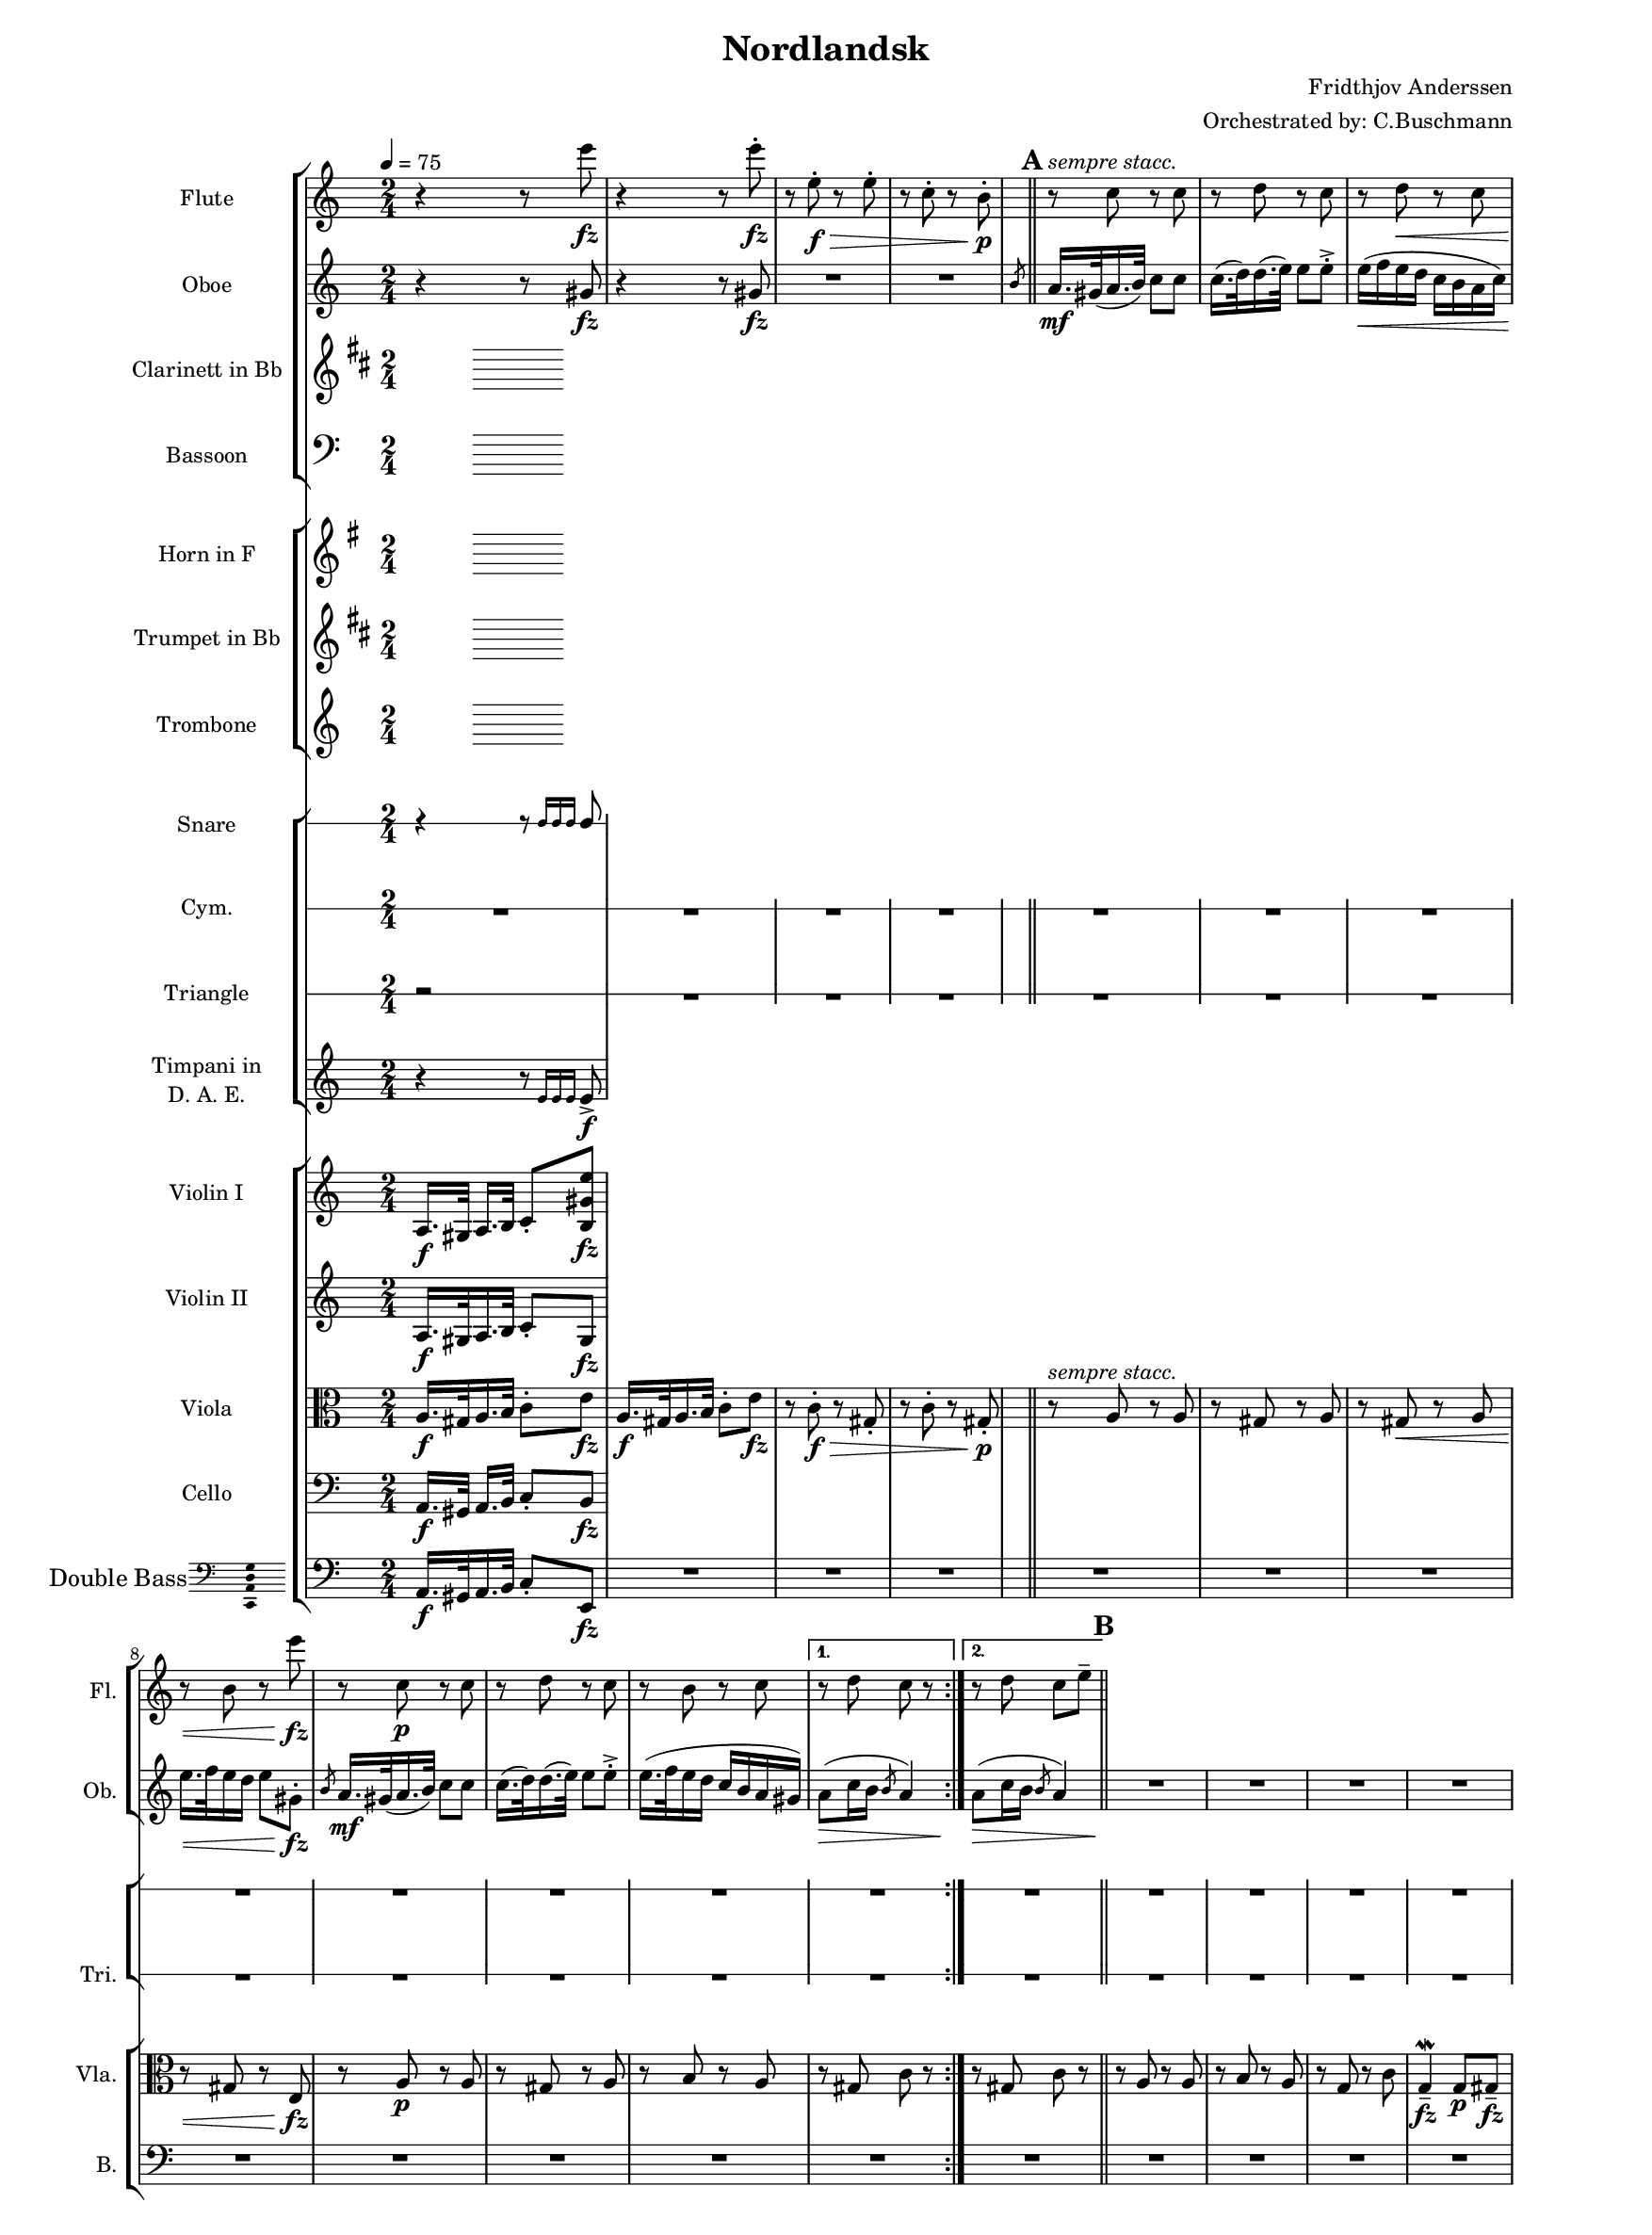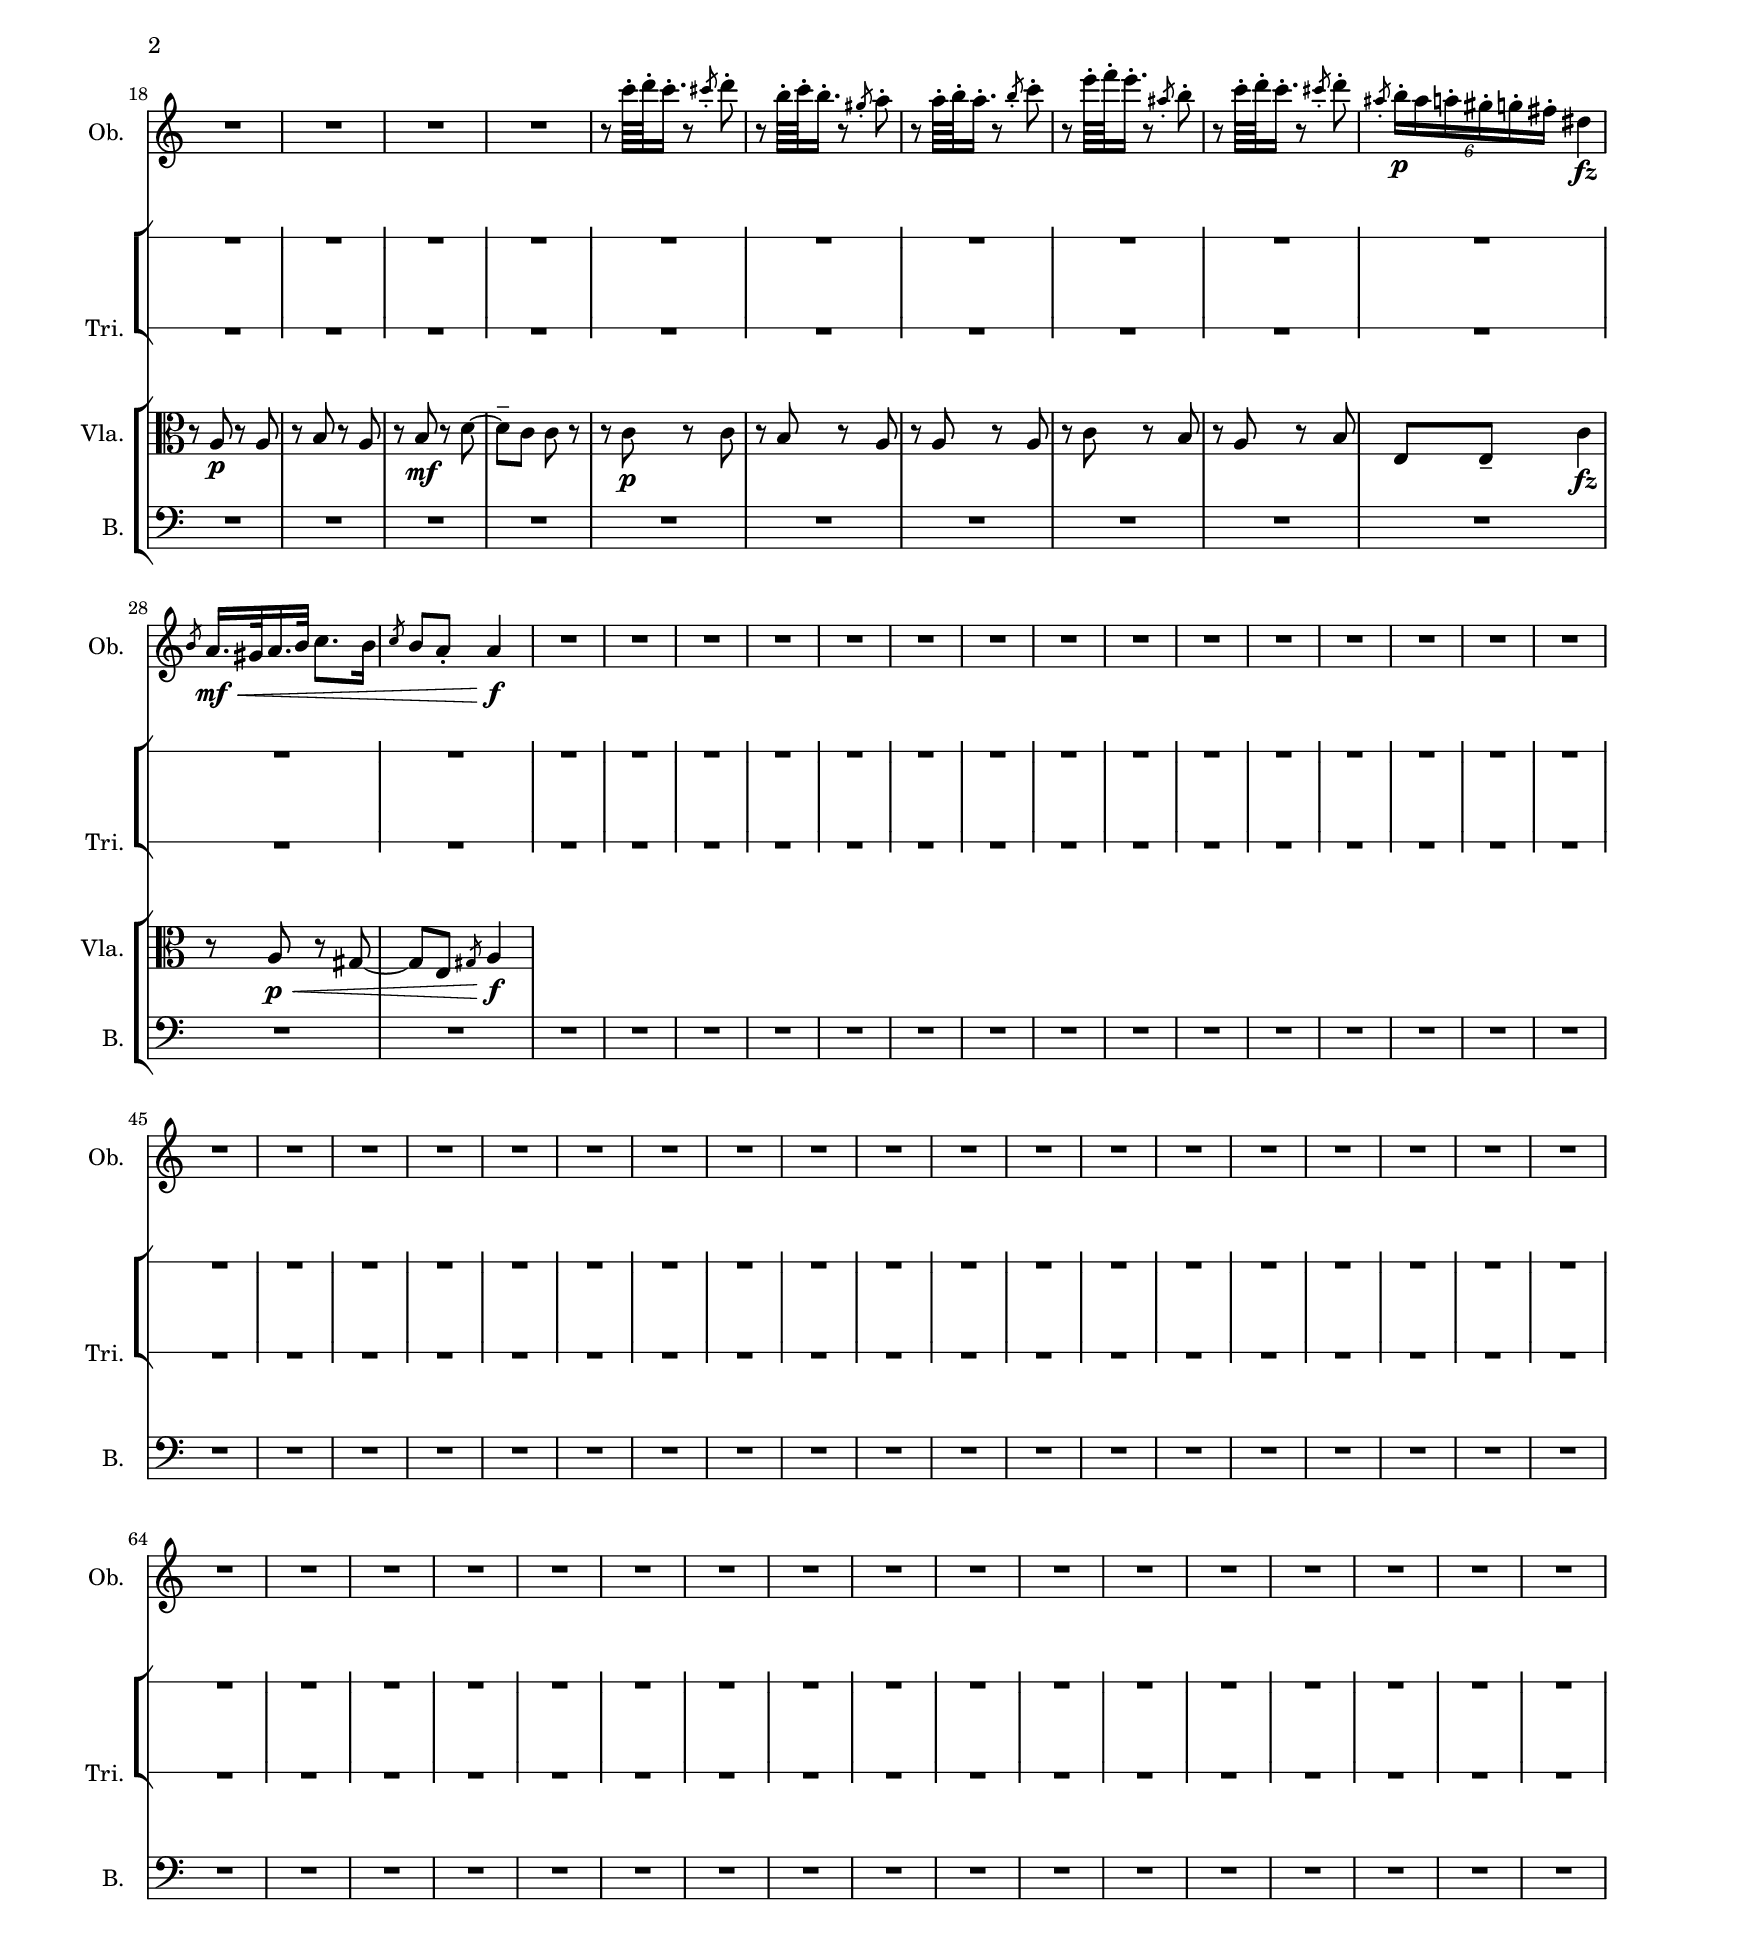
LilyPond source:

%% Nordlandsk Partitur
\version "2.19.36"

%% Nordlandsk
%% bratsj

bratsj = \relative c' {
  \clef C
  a16.\f gis32 a16. b32 c8-. e\fz | %1
  a,16.\f gis32 a16. b32 c8-. e\fz | %2
  r8 c-.\f\> r gis-. | %3
  r c-. r gis-.\p | %4

  \repeat volta 2 {
    r8^\markup { \italic{ sempre stacc. } }  a r a | %5
    r gis r a | %6
    r gis\< r a | %7
    r gis r e\fz | %8
    r a\p r a | %9
    r gis r a | %10
    r b r a | }%11
  \alternative {
    {r gis c r | } %12
    {r gis c r \bar "||" | }%13
  }
  r8 a r a |%14
  r b r a |%15
  r g r c |%16
  g4--\mordent\fz g8\p gis--\fz |%17
  r8 a\p r a |%18
  r b r a |%19
  r b\mf r d~ |%20
  d-- c c r |%21
  r c\p r c |%22
  r b r a |%23
  r a r a |%24
  r c r b |%25
  r a r b |%26
  e, e-- c'4\fz |%27
  r8 a\p\< r gis~ |%28
  gis e \slashedGrace {gis8} a4\f |%29


}

%% Nordlandsk
%% celli

celli = \relative c {
  \clef F
    a16.[\f gis32] a16. b32 c8-. b\fz | %1

}

%% Nordlandsk
%% cymbal

cymbal = \drummode {
  \clef percussion
  R2 |%m1
R2*79

}

%% Nordlandsk
%% fagott

fagott = \relative c' {
  \clef F

}

%% Nordlandsk
%% fiolin 1

fiolinEn = \relative c' {
  \clef G
  %\slashedGrace{b8}
    a16.[\f gis32] a16. b32 c8-. < b gis' e' >\fz | %1


}

%% Nordlandsk
%% fiolin 2

fiolinTo = \relative c' {
   \clef G
    a16.\f gis32 a16. b32 c8-. gis\fz | %1



}

%% Nordlandsk
%% fløyte

fløyte = \relative c'' {
  \repeat volta 2{
 r4 r8 e'\fz |%1
 r4 r8 e-.\fz |%2
 r e,-.\f\> r e-. |%3
 r c-. r b-.\p \bar"||" |%4
 \mark \default
 r8^\markup { \italic {sempre stacc.}} c r c |%5
 r d r c |%6
 r d\< r c |%7
 r b r e'\fz |%8
 r c,\p r c |%9
 r d r c |%10
 r b r c }
 \alternative{
   { r8 d c r }
   { r d c e-- \bar "||"}
 }
 \mark \default

}

%% Nordlandsk
%% Horn i F

horn = \relative c' {

}

%% Nordlandsk
%% Klarinett Bb

klarinett = \relative c' {

}

%% Nordlandsk
%% kontrabass

kontrabass = \relative c {
\clef F
    a16.\f gis32 a16. b32 c8-. e,\fz | %1
R2*79

}

%% Nordlandsk
%% obo

obo = \relative c'' {
  r4 r8 gis\fz |%1
  r4 r8 gis\fz |
  R2*2


  % 5
  \slashedGrace b8 a16.\mf gis32( a16. b32) c8 c |
  c16.( d 32) d16.( e32) e8 e->-. |
  e16(\< f e d c b a c) |
  e16. f32 e16 d e8 gis,-.\fz |
  \slashedGrace b8 a16.\mf gis32( a16. b32) c8 c |
  c16.( d 32) d16.( e32) e8 e->-. |
  e16.( f32 e16 d c b a gis) |
  % Alternative 1
  <<
    {a8( c16 b \slashedGrace b8 a4) |}
    {s4...\> s32\! |}
  >>
  % Alternative 2
  <<
    {a8( c16 b \slashedGrace b8 a4) |}
    {s4...\> s32\! |}
  >>

  % 14
  R2*8

  % 22
  r8 c'64-. d-. c16.-. r8 \slashedGrace cis-. d-. |
  r8 b64-. c-. b16.-. r8 \slashedGrace gis-. a-. |
  r8 a64-. b-. a16.-. r8 \slashedGrace b-. c-. |
  r8 e64-. f-. e16.-. r8 \slashedGrace ais,-. b-. |
  r8 c64-. d-. c16.-. r8 \slashedGrace cis-. d-. |
  \slashedGrace ais8-. \tuplet 6/4 4 {
    b16-.\p ais a-. gis-. g-. fis-.
  } dis4\fz |
  \slashedGrace b8 a16.\mf\< gis32 a16. b32 c8. b16 |
  \slashedGrace c8 b a-. a4\f |

  %30
  R2*51
}

%% Nordlandsk
%% pauke d a e

pauke = \relative c' {
  \clef G
  r4 r8 \grace{ e16 e e } e8->\f |%m1

}

%% Nordlandsk
%% skarptromme

skarptromme = \relative c' {
  \clef percussion
  r4 r8 \grace { b16 b b } b8 | %1

}

%% Nordlandsk
%% triangel

triangel = \relative c' {
  \clef percussion
  r2 |%m1
R2*79

}

%% Nordlandsk
%% trombone

trombone = \relative c' {

}

%% Nordlandsk
%% Trompet Bb

trompet = \relative c' {

}



\header {
  title = "Nordlandsk"
  composer = "Fridthjov Anderssen"
  arranger = "Orchestrated by: C.Buschmann"
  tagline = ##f
}

\paper{
  #(set-paper-size "a3")
  top-margin = 15\mm
  left-margin = 25\mm
  right-margin = 25\mm
  bottom-margin = 15\mm
  indent = 3\cm
}

\layout{
\context {
    \Voice
    \override Stem.stemlet-length = 2
  }
}

global = {
  \tempo 4 = 75
  \key a \minor
  \time 2/4
  %\set Timing.beatStructure = #'(2 2)
  \set Score.markFormatter = #format-mark-box-barnumbers

}

kontrabassNavn =  \markup {
  \raise #5.5
  \score {
    \new Staff \with {
      \remove "Time_signature_engraver"
      fontSize = #-3
      \override StaffSymbol.staff-space = #(magstep -3)
    } {
      \set Staff.instrumentName = \markup \large "Double Bass"
      \clef bass \cadenzaOn
      \override Stem.transparent = ##t
      < c, a, d g >4 s8 \bar ""
    }
    \layout {
      ragged-right = ##t
      indent = 1\cm
    }
  }
  \hspace #.5
}

\score{
  <<
    \new StaffGroup<<
      \new Staff \with {
        instrumentName = #"Flute"
        shortInstrumentName = #"Fl. "
      }
      {
        \global \fløyte
      }
      \new Staff \with {

        instrumentName = #"Oboe"
        shortInstrumentName = #"Ob. "
      }
      {
        \global \obo
      }
      \new Staff \with {
        instrumentName = #"Clarinett in Bb"
        shortInstrumentName = #"Cl. "
      }
      {
        \transpose bes c { \global \klarinett }
      }
      \new Staff \with {
        instrumentName = "Bassoon"
        shortInstrumentName = #"Bn. "
      }
      {
        \global \fagott
      }
    >>
    \new StaffGroup <<
      \new Staff \with {
        instrumentName = "Horn in F"
        shortInstrumentName = #"Hn. "
      }
      {
        \transpose f c { \global \horn }
      }
      \new Staff \with {
        instrumentName = "Trumpet in Bb"
        shortInstrumentName = #"Tpt. "
      }
      {
        \transpose bes c { \global \trompet }
      }
      \new Staff \with {
        instrumentName = "Trombone"
        shortInstrumentName = #"Tbn. "
      }
      {
        \global \trombone
      }
    >>
    \new StaffGroup<<
      \new RhythmicStaff  \with {
        instrumentName = "Snare"
        shortInstrumentName = #"Sn-d. "
      }
      {
        \global \skarptromme
      }
      \new RhythmicStaff  \with {
        instrumentName = "Cym."
        
      }
      {
        \global \cymbal
      }
      \new RhythmicStaff  \with {
        instrumentName = "Triangle"
        shortInstrumentName = #"Tri. "
      }
      {
        \global \triangel
      }

      \new Staff  \with {
        instrumentName = \markup {\center-column { "Timpani in" \line { D. A. E. }}}
        shortInstrumentName = #"Tmp. "
      }
      {
        \global \pauke
      }
    >>
    \new StaffGroup <<
      \new Staff \with {
        instrumentName = "Violin I"
        shortInstrumentName = #"Vln I. "
      }
      {
        \global \fiolinEn
      }
      \new Staff \with {
        instrumentName = "Violin II"
        shortInstrumentName = #"Vln II. "
      }
      {
        \global \fiolinTo
      }
      \new Staff \with {
        instrumentName = "Viola"
        shortInstrumentName = #"Vla. "
      }
      {
        \global \bratsj
      }
      \new Staff \with {
        instrumentName = "Cello"
        shortInstrumentName = #"Clo. "
      }
      {
        \global \celli
      }
      \new Staff \with {
        instrumentName = \kontrabassNavn
        shortInstrumentName = #"B. "
      }
      {
        \global \kontrabass
      }
    >>
  >>
}
